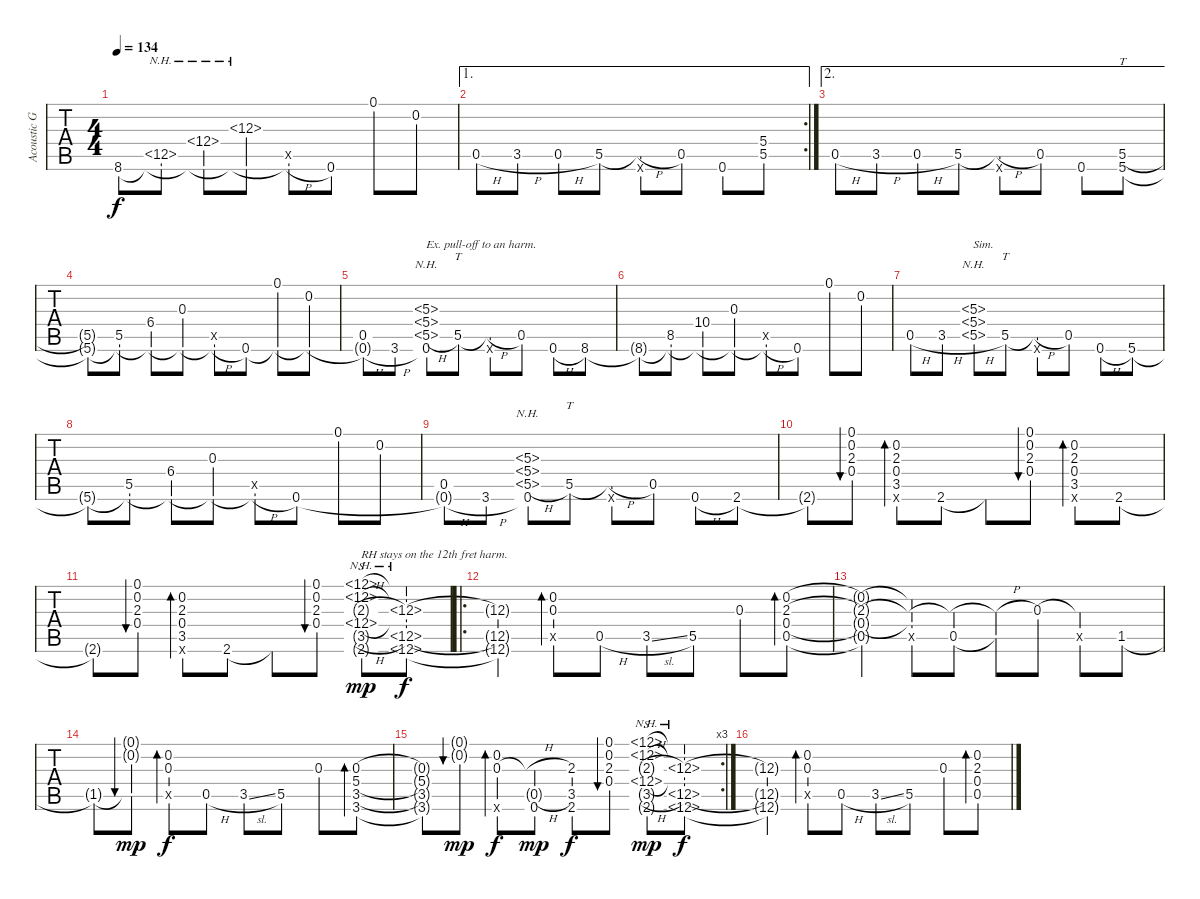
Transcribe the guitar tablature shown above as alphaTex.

\track ("Acoustic Guitar" "Acoustic G") {instrument acousticguitarsteel}
\staff {tabs}
\tuning (E4 C4 F3 E3 A2 D2) {hide}
\ts (4 4)
\tempo 134
\clef g2
\ks dminor
8.6.8{dy f} (12.5{nh} 8.6{t}).8 (12.4{nh} 8.6{t}).8 (12.3{nh} 8.6{t}).8 (0.5{x} 8.6{h t}).8 0.6.8 0.1.8 0.2.8 |
\ae 1
\rc 2
0.5{h}.8 3.5{h}.8 0.5{h}.8 5.5.8 (5.5{h t} 0.6{x}).8 0.5.8 0.6.8 (5.4 5.5).8 |
\ae 2
0.5{h}.8 3.5{h}.8 0.5{h}.8 5.5.8 (5.5{h t} 0.6{x}).8 0.5.8 0.6.8 (5.5 5.6).8{tt} |
(5.5{t} 5.6{t}).8 (5.5 5.6{t}).8 (6.4 5.6{t}).8 (0.3 5.6{t}).8 (0.5{x} 5.6{h t}).8 0.6.8 (0.1 0.6{t}).8 (0.2 0.6{t}).8 |
(0.5 0.6{h t}).8 3.6{h}.8 (5.3{nh} 5.4{nh} 5.5{nh h} 0.6).8{txt "Ex. pull-off to an harm."} 5.5.8{tt} (5.5{h t} 0.6{x}).8 0.5.8 0.6{h}.8 8.6.8 |
8.6{t}.8 (8.5 8.6{t}).8 (10.4 8.6{t}).8 (0.3 8.6{t}).8 (0.5{x} 8.6{h t}).8 0.6.8 0.1.8 0.2.8 |
0.5{h}.8 3.5{h}.8 (5.3{nh} 5.4{nh} 5.5{nh h}).8{txt "Sim."} 5.5.8{tt} (5.5{h t} 0.6{x}).8 0.5.8 0.6{h}.8 5.6.8 |
5.6{t}.8 (5.5 5.6{t}).8 (6.4 5.6{t}).8 (0.3 5.6{t}).8 (0.5{x} 5.6{h t}).8 0.6.8 0.1.8 0.2.8 |
(0.5 0.6{h t}).8 3.6{h}.8 (5.3{nh} 5.4{nh} 5.5{nh h} 0.6).8 5.5.8{tt} (5.5{h t} 0.6{x}).8 0.5.8 0.6{h}.8 2.6.8 |
2.6{t}.8 (0.1 0.2 2.3 0.4{rf 1}).8{bu 60} (0.2 2.3 0.4 3.5{rf 3} 0.6{x rf 1}).8{bd 60} 2.6{rf 1}.8 2.6{t}.8 (0.1 0.2 2.3 0.4{rf 1}).8{bu 60} (0.2 2.3 0.4 3.5{rf 3} 0.6{x rf 1}).8{bd 60} 2.6{rf 1}.8 |
2.6{t}.8 (0.1 0.2 2.3 0.4{rf 1}).8{bu 60} (0.2 2.3 0.4 3.5{rf 3} 0.6{x rf 1}).8{bd 60} 2.6{rf 1}.8 2.6{t}.8 (0.1 0.2 2.3 0.4{rf 1}).8{bu 60} (12.1{nh} 12.2{nh} 2.3{h g} 12.4{nh} 3.5{h g} 2.6{h g}).8{s txt "RH stays on the 12th fret harm." dy mp} (12.1{t} 12.2{t} 12.3{nh} 12.4{t} 12.5{nh} 12.6{nh}).8{dy f} |
\ro
(12.3{t} 12.5{t} 12.6{t}).4 (0.2{rf 3} 0.3 0.5{x rf 1}).8{bd 60} 0.5{h}.8 3.5{sl}.8 5.5.8 0.3.8 (0.2 2.3 0.4 0.5{rf 1}).8{bd 60} |
(0.2{t} 2.3{t} 0.4{t} 0.5{t}).4 (0.2{t} 2.3{t} 0.4{t} 0.5{x}).8 (2.3{t} 0.5).8 (2.3{h t} 0.5{t}).8 0.3.8 (0.3{t} 0.5{x}).8 1.5.8 |
1.5{t}.8 (0.1{g rf 1} 0.2{g} 1.5{t}).8{bu 60 dy mp} (0.2 0.3{rf 3} 0.5{x}).8{bd 60 dy f} 0.5{h}.8 3.5{sl}.8 5.5.8 0.3.8 (0.3 5.4 3.5 3.6).8{bd 60} |
\rc 3
(0.3{t} 5.4{t} 3.5{t} 3.6{t}).8 (0.1{g rf 1} 0.2{g}).8{bu 60 dy mp} (0.2{rf 3} 0.3 0.6{x rf 1}).8{bd 60 dy f} (0.3{h t} 0.5{h g} 0.6{h}).8{dy mp} (2.3 3.5 2.6).8{dy f} (0.1 0.2 2.3 0.4{rf 1}).8{bu 60} (12.1{nh} 12.2{nh} 2.3{h g} 12.4{nh} 3.5{h g} 2.6{h g}).8{s dy mp} (12.1{t} 12.2{t} 12.3{nh} 12.4{t} 12.5{nh} 12.6{nh}).8{dy f} |
(12.3{t} 12.5{t} 12.6{t}).4 (0.2{rf 3} 0.3 0.5{x rf 1}).8{bd 60} 0.5{h}.8 3.5{sl}.8 5.5.8 0.3.8 (0.2 2.3 0.4 0.5{rf 1}).8{bd 60}
